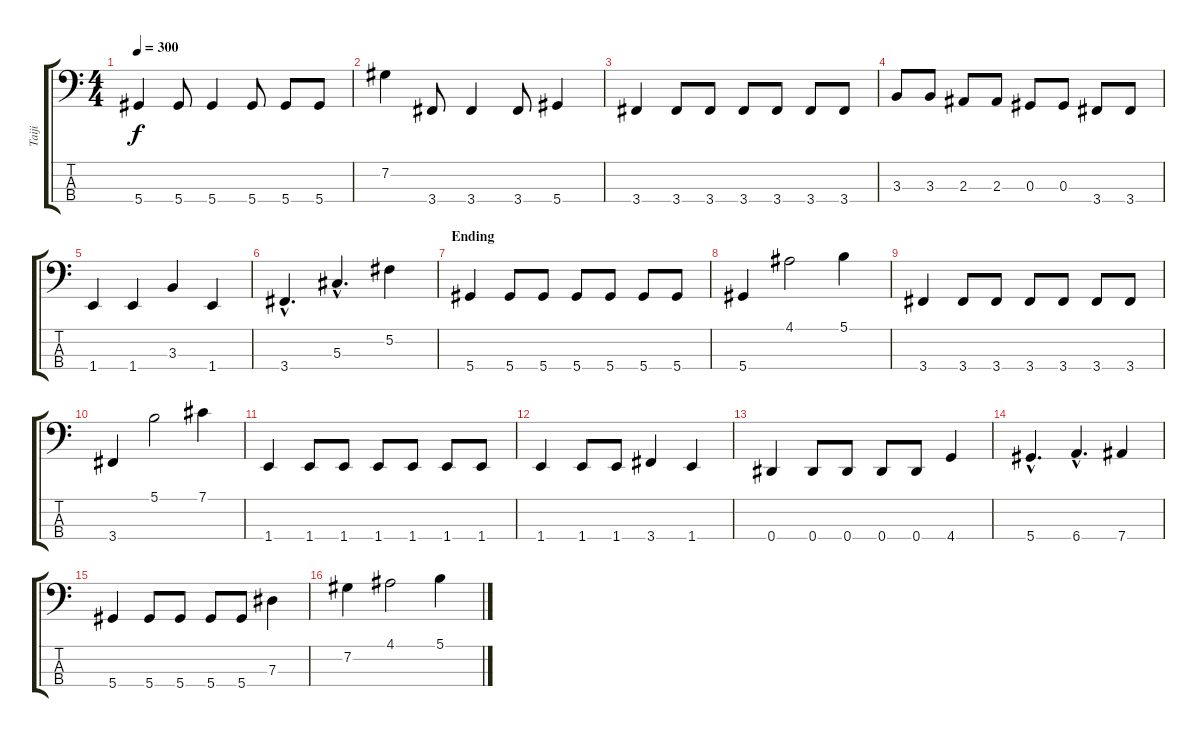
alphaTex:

\track ("Taiji" "Taiji") {instrument electricbassfinger}
\staff {score tabs}
\tuning (Gb2 Db2 Ab1 Eb1) {hide}
\ts (4 4)
\tempo 300
\clef f4
\ks c
5.4.4{dy f} 5.4.8 5.4.4 5.4.8 5.4.8 5.4.8 |
7.2.4 3.4.8 3.4.4 3.4.8 5.4.4 |
3.4.4 3.4.8 3.4.8 3.4.8 3.4.8 3.4.8 3.4.8 |
3.3.8 3.3.8 2.3.8 2.3.8 0.3.8 0.3.8 3.4.8 3.4.8 |
1.4.4 1.4.4 3.3.4 1.4.4 |
3.4{hac}.4{d} 5.3{hac}.4{d} 5.2.4 |
\section ("" "Ending")
5.4.4 5.4.8 5.4.8 5.4.8 5.4.8 5.4.8 5.4.8 |
5.4.4 4.1.2 5.1.4 |
3.4.4 3.4.8 3.4.8 3.4.8 3.4.8 3.4.8 3.4.8 |
3.4.4 5.1.2 7.1.4 |
1.4.4 1.4.8 1.4.8 1.4.8 1.4.8 1.4.8 1.4.8 |
1.4.4 1.4.8 1.4.8 3.4.4 1.4.4 |
0.4.4 0.4.8 0.4.8 0.4.8 0.4.8 4.4.4 |
5.4{hac}.4{d} 6.4{hac}.4{d} 7.4.4 |
5.4.4 5.4.8 5.4.8 5.4.8 5.4.8 7.3.4 |
7.2.4 4.1.2 5.1.4
